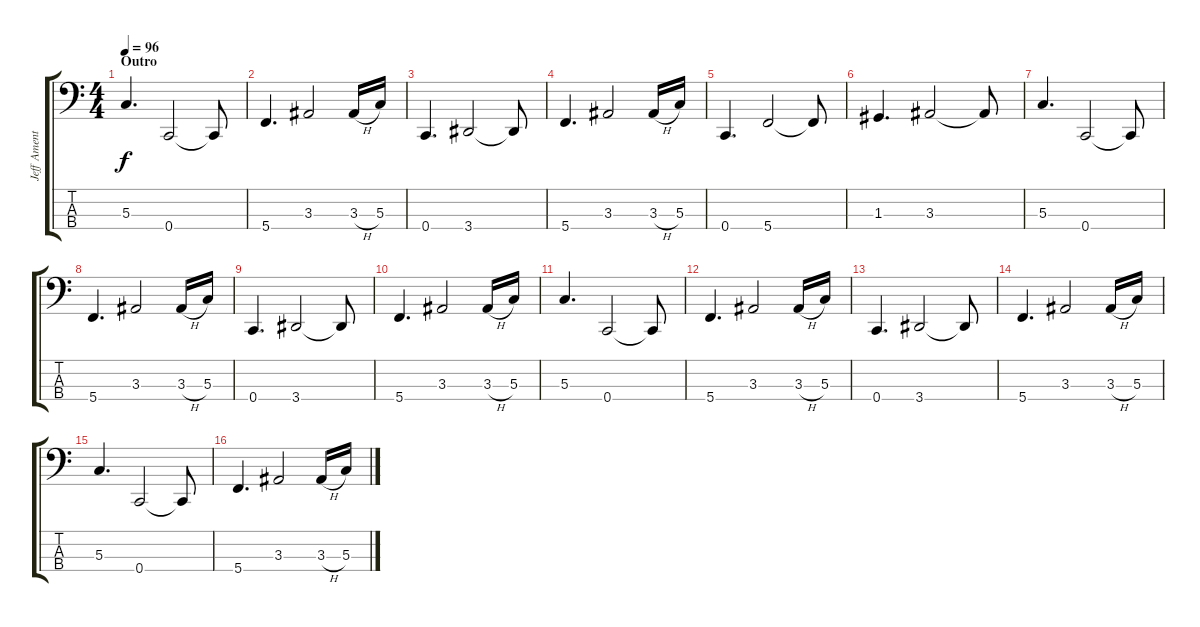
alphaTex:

\track ("Jeff Ament" "Jeff Ament") {instrument electricbassfinger}
\staff {score tabs}
\tuning (G2 D2 G1 C1) {hide}
\ts (4 4)
\section ("" "Outro")
\tempo 96
\clef f4
\ks c
5.3.4{d dy f} 0.4.2 0.4{t}.8 |
5.4.4{d} 3.3.2 3.3{h}.16 5.3.16 |
0.4.4{d} 3.4.2 3.4{t}.8 |
5.4.4{d} 3.3.2 3.3{h}.16 5.3.16 |
0.4.4{d} 5.4.2 5.4{t}.8 |
1.3.4{d} 3.3.2 3.3{t}.8 |
5.3.4{d} 0.4.2 0.4{t}.8 |
5.4.4{d} 3.3.2 3.3{h}.16 5.3.16 |
0.4.4{d} 3.4.2 3.4{t}.8 |
5.4.4{d} 3.3.2 3.3{h}.16 5.3.16 |
5.3.4{d} 0.4.2 0.4{t}.8 |
5.4.4{d} 3.3.2 3.3{h}.16 5.3.16 |
0.4.4{d} 3.4.2 3.4{t}.8 |
5.4.4{d} 3.3.2 3.3{h}.16 5.3.16 |
5.3.4{d} 0.4.2 0.4{t}.8 |
5.4.4{d} 3.3.2 3.3{h}.16 5.3.16
